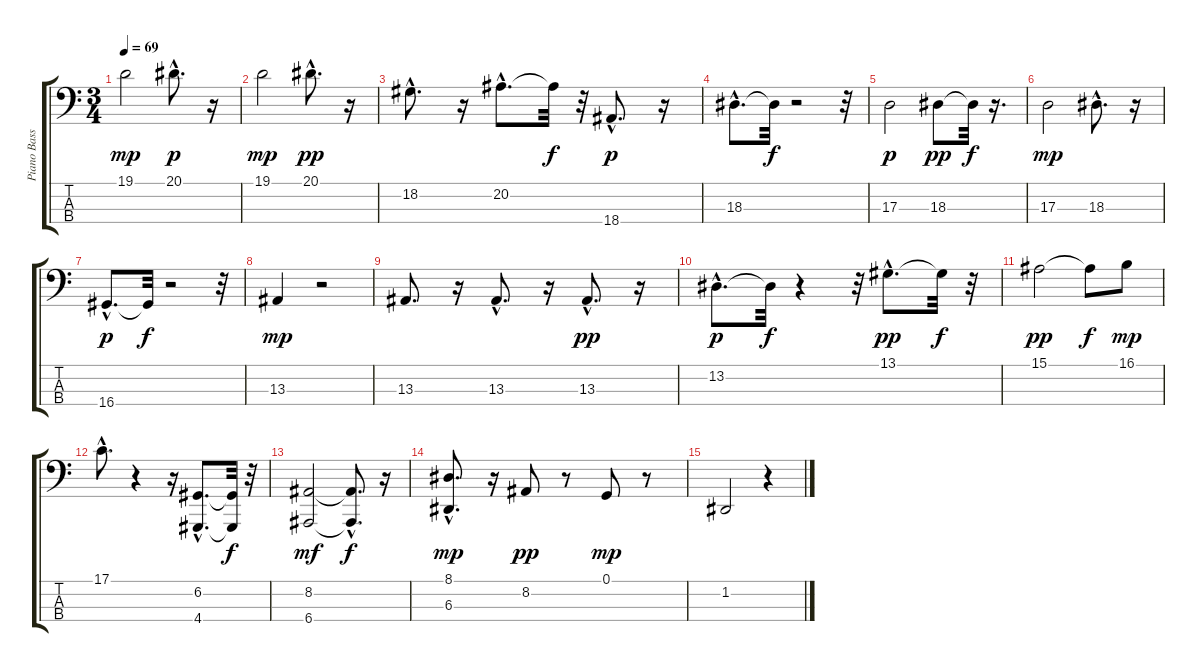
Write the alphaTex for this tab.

\track ("Piano Bass          " "Piano Bass") {instrument acousticgrandpiano}
\staff {score tabs}
\tuning (G2 D2 A1 E1) {hide}
\ts (3 4)
\tempo 69
\clef f4
\ks c
19.1.2{dy mp} 20.1{hac}.8{d dy p} r.16 |
19.1.2{dy mp} 20.1{hac}.8{d dy pp} r.16 |
18.2{hac}.8{d} r.16 20.2{hac}.8{d} 20.2{t}.32{dy f} r.32 18.4{hac}.8{d dy p} r.16 |
18.3{hac}.8{d} 18.3{t}.32{dy f} r.2 r.32 |
17.3.2{dy p} 18.3.8{dy pp} 18.3{t}.32{dy f} r.16{d} |
17.3.2{dy mp} 18.3{hac}.8{d} r.16 |
16.4{hac}.8{d dy p} 16.4{t}.32{dy f} r.2 r.32 |
13.3.4{dy mp} r.2 |
13.3.8{d} r.16 13.3{hac}.8{d} r.16 13.3{hac}.8{d dy pp} r.16 |
13.2{hac}.8{d dy p} 13.2{t}.32{dy f} r.4 r.32 13.1{hac}.8{d dy pp} 13.1{t}.32{dy f} r.32 |
15.1.2{dy pp} 15.1{t}.8{dy f} 16.1.8{dy mp} |
17.1{hac}.8{d} r.4 r.16 (6.2{hac} 4.4{hac}).8{d} (6.2{t} 4.4{t}).32{dy f} r.32 |
(8.2 6.4).2{dy mf} (8.2{hac t} 6.4{hac t}).8{d dy f} r.16 |
(8.1{hac} 6.3).8{d dy mp} r.16 8.2.8{dy pp} r.8 0.1.8{dy mp} r.8 |
1.2.2 r.4
